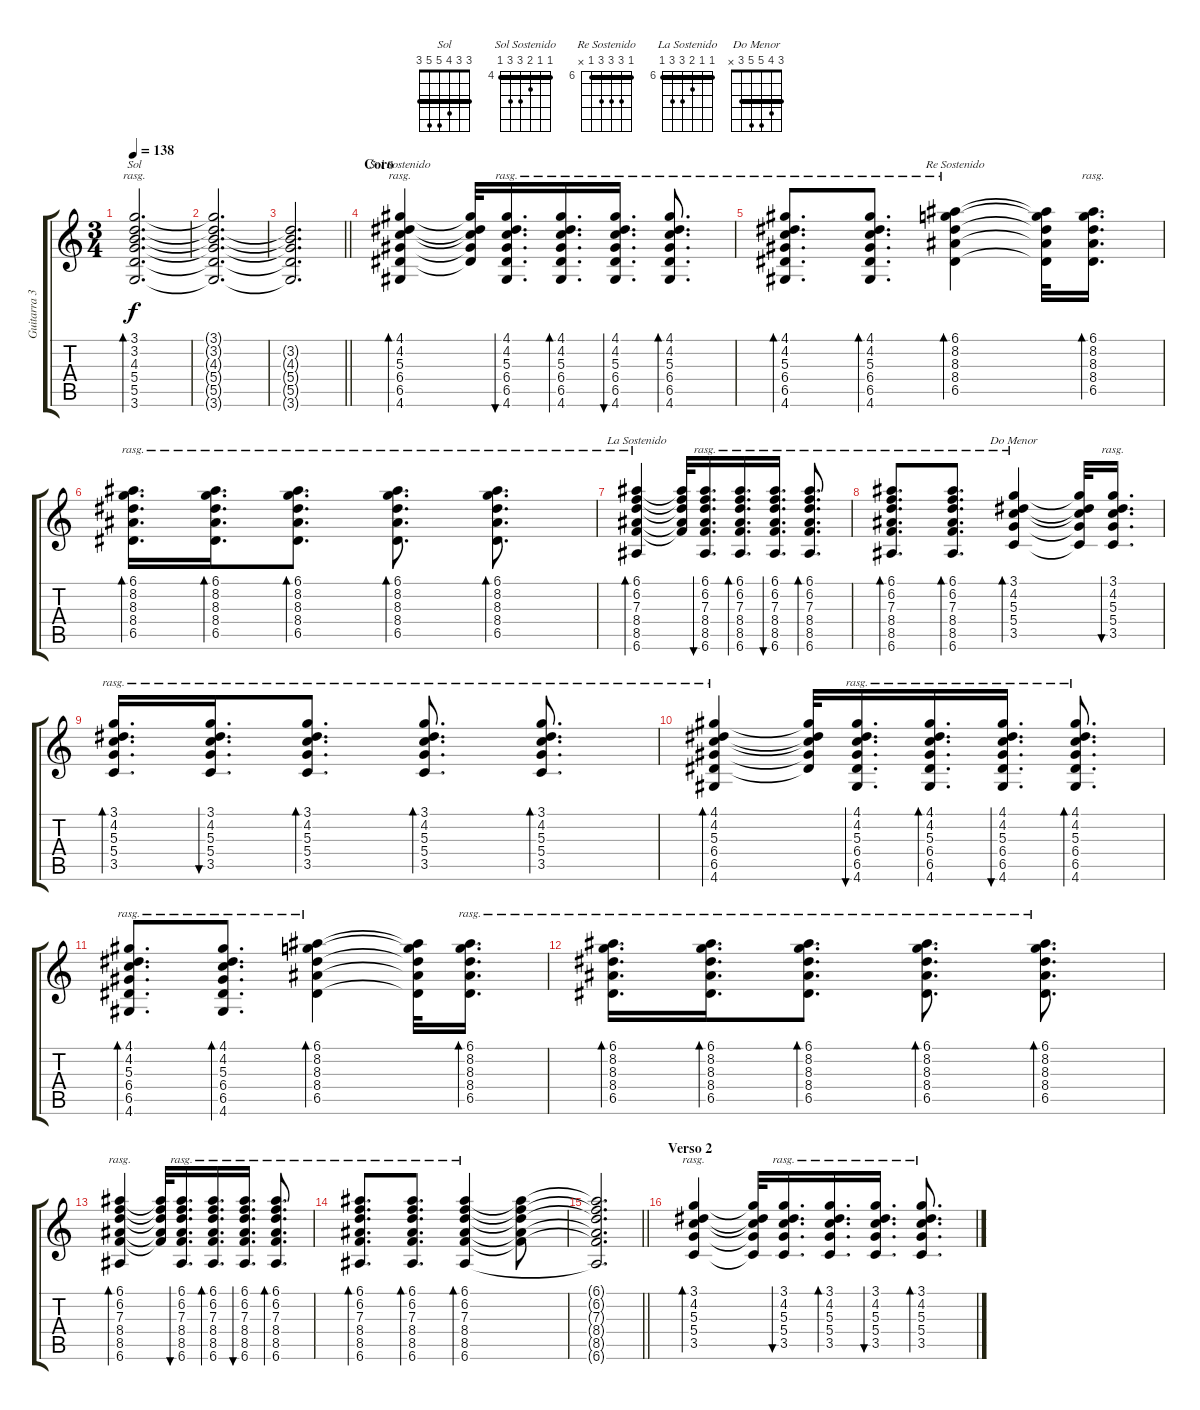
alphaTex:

\track ("Guitarra 3 (Arpegio)" "Guitarra 3") {instrument acousticguitarsteel}
\staff {score tabs}
\tuning (E4 B3 G3 D3 A2 E2) {hide}
\chord ("Sol" 3 3 4 5 5 3) {barre 3}
\chord ("Sol Sostenido" 4 4 5 6 6 4) {firstfret 4 barre 4}
\chord ("Re Sostenido" 6 8 8 8 6 x) {firstfret 6 barre 6}
\chord ("La Sostenido" 6 6 7 8 8 6) {firstfret 6 barre 6}
\chord ("Do Menor" 3 4 5 5 3 x) {barre 3}
\ts (3 4)
\tempo 138
\clef g2
\ks c
(3.1 3.2 4.3 5.4 5.5 3.6).2{d bd 30 ch "Sol" rasg ii dy f} |
(3.1{t} 3.2{t} 4.3{t} 5.4{t} 5.5{t} 3.6{t}).2{d} |
\barLineRight lightlight
(3.2{t} 4.3{t} 5.4{t} 5.5{t} 3.6{t}).2{d} |
\section ("" "Coro")
(4.1 4.2 5.3 6.4 6.5 4.6).4{bd 30 ch "Sol Sostenido" rasg ii} (4.1{t} 4.2{t} 5.3{t} 6.4{t} 6.5{t}).32 (4.1 4.2 5.3 6.4 6.5 4.6).16{d bu 30 rasg ii} (4.1 4.2 5.3 6.4 6.5 4.6).16{d bd 30 rasg ii} (4.1 4.2 5.3 6.4 6.5 4.6).16{d bu 30 rasg ii} (4.1 4.2 5.3 6.4 6.5 4.6).8{d bd 30 rasg ii} |
(4.1 4.2 5.3 6.4 6.5 4.6).8{d bd 30 rasg ii} (4.1 4.2 5.3 6.4 6.5 4.6).8{d bd 30 rasg ii} (6.1 8.2 8.3 8.4 6.5).4{bd 30 ch "Re Sostenido" rasg ii} (6.1{t} 8.2{t} 8.3{t} 8.4{t} 6.5{t}).32 (6.1 8.2 8.3 8.4 6.5).16{d bd 30 rasg ii} |
(6.1 8.2 8.3 8.4 6.5).16{d bd 30 rasg ii} (6.1 8.2 8.3 8.4 6.5).16{d bd 30 rasg ii} (6.1 8.2 8.3 8.4 6.5).8{d bd 30 rasg ii} (6.1 8.2 8.3 8.4 6.5).8{d bd 30 rasg ii} (6.1 8.2 8.3 8.4 6.5).8{d bd 30 rasg ii} |
(6.1 6.2 7.3 8.4 8.5 6.6).4{bd 30 ch "La Sostenido" rasg ii} (6.1{t} 6.2{t} 7.3{t} 8.4{t} 8.5{t}).32 (6.1 6.2 7.3 8.4 8.5 6.6).16{d bu 30 rasg ii} (6.1 6.2 7.3 8.4 8.5 6.6).16{d bd 30 rasg ii} (6.1 6.2 7.3 8.4 8.5 6.6).16{d bu 30 rasg ii} (6.1 6.2 7.3 8.4 8.5 6.6).8{d bd 30 rasg ii} |
(6.1 6.2 7.3 8.4 8.5 6.6).8{d bd 30 rasg ii} (6.1 6.2 7.3 8.4 8.5 6.6).8{d bd 30 rasg ii} (3.1 4.2 5.3 5.4 3.5).4{bd 30 ch "Do Menor" rasg ii} (3.1{t} 4.2{t} 5.3{t} 5.4{t} 3.5{t}).32 (3.1 4.2 5.3 5.4 3.5).16{d bu 30 rasg ii} |
(3.1 4.2 5.3 5.4 3.5).16{d bd 30 rasg ii} (3.1 4.2 5.3 5.4 3.5).16{d bu 30 rasg ii} (3.1 4.2 5.3 5.4 3.5).8{d bd 30 rasg ii} (3.1 4.2 5.3 5.4 3.5).8{d bd 30 rasg ii} (3.1 4.2 5.3 5.4 3.5).8{d bd 30 rasg ii} |
(4.1 4.2 5.3 6.4 6.5 4.6).4{bd 30 rasg ii} (4.1{t} 4.2{t} 5.3{t} 6.4{t} 6.5{t}).32 (4.1 4.2 5.3 6.4 6.5 4.6).16{d bu 30 rasg ii} (4.1 4.2 5.3 6.4 6.5 4.6).16{d bd 30 rasg ii} (4.1 4.2 5.3 6.4 6.5 4.6).16{d bu 30 rasg ii} (4.1 4.2 5.3 6.4 6.5 4.6).8{d bd 30 rasg ii} |
(4.1 4.2 5.3 6.4 6.5 4.6).8{d bd 30 rasg ii} (4.1 4.2 5.3 6.4 6.5 4.6).8{d bd 30 rasg ii} (6.1 8.2 8.3 8.4 6.5).4{bd 30 rasg ii} (6.1{t} 8.2{t} 8.3{t} 8.4{t} 6.5{t}).32 (6.1 8.2 8.3 8.4 6.5).16{d bd 30 rasg ii} |
(6.1 8.2 8.3 8.4 6.5).16{d bd 30 rasg ii} (6.1 8.2 8.3 8.4 6.5).16{d bd 30 rasg ii} (6.1 8.2 8.3 8.4 6.5).8{d bd 30 rasg ii} (6.1 8.2 8.3 8.4 6.5).8{d bd 30 rasg ii} (6.1 8.2 8.3 8.4 6.5).8{d bd 30 rasg ii} |
(6.1 6.2 7.3 8.4 8.5 6.6).4{bd 30 rasg ii} (6.1{t} 6.2{t} 7.3{t} 8.4{t} 8.5{t}).32 (6.1 6.2 7.3 8.4 8.5 6.6).16{d bu 30 rasg ii} (6.1 6.2 7.3 8.4 8.5 6.6).16{d bd 30 rasg ii} (6.1 6.2 7.3 8.4 8.5 6.6).16{d bu 30 rasg ii} (6.1 6.2 7.3 8.4 8.5 6.6).8{d bd 30 rasg ii} |
(6.1 6.2 7.3 8.4 8.5 6.6).8{d bd 30 rasg ii} (6.1 6.2 7.3 8.4 8.5 6.6).8{d bd 30 rasg ii} (6.1 6.2 7.3 8.4 8.5 6.6).4{bd 30 rasg ii} (6.1{t} 6.2{t} 7.3{t} 8.4{t} 8.5{t}).8 |
\barLineRight lightlight
(6.1{t} 6.2{t} 7.3{t} 8.4{t} 8.5{t} 6.6{t}).2{d} |
\section ("" "Verso 2")
(3.1 4.2 5.3 5.4 3.5).4{bd 30 rasg ii} (3.1{t} 4.2{t} 5.3{t} 5.4{t} 3.5{t}).32 (3.1 4.2 5.3 5.4 3.5).16{d bu 30 rasg ii} (3.1 4.2 5.3 5.4 3.5).16{d bd 30 rasg ii} (3.1 4.2 5.3 5.4 3.5).16{d bu 30 rasg ii} (3.1 4.2 5.3 5.4 3.5).8{d bd 30 rasg ii}
